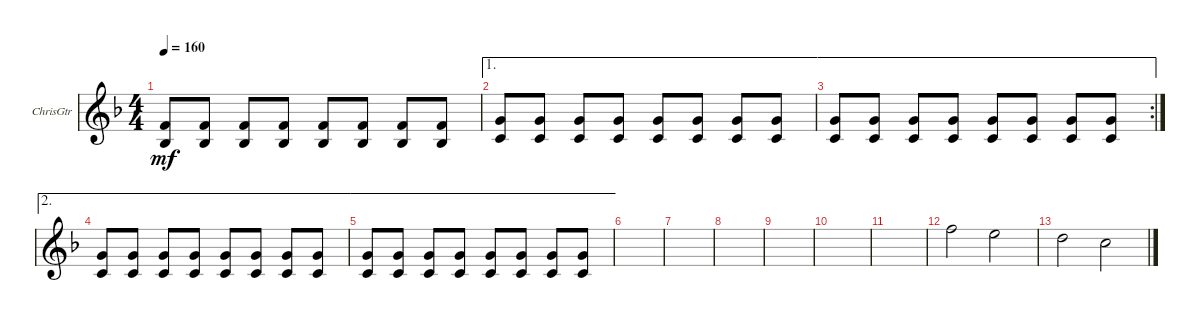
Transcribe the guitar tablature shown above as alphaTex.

\defaultSystemsLayout 4
\bracketExtendMode groupsimilarinstruments
\firstSystemTrackNameOrientation horizontal
\otherSystemsTrackNameOrientation horizontal
\track ("Lead Guitar I" "ChrisGtr") {instrument distortionguitar}
\staff {score}
\tuning (E4 B3 G3 D3 A2 D2)
\ts (4 4)
\tempo 160
\clef g2
\ks dminor
(1.5{pm} 3.4{pm}).8{dy mf} (1.5{pm} 3.4{pm}).8 (1.5{pm} 3.4{pm}).8 (1.5{pm} 3.4{pm}).8 (1.5{pm} 3.4{pm}).8 (1.5{pm} 3.4{pm}).8 (1.5{pm} 3.4{pm}).8 (1.5{pm} 3.4{pm}).8 |
\ae 1
(3.5{pm} 5.4{pm}).8 (3.5{pm} 5.4{pm}).8 (3.5{pm} 5.4{pm}).8 (3.5{pm} 5.4{pm}).8 (3.5{pm} 5.4{pm}).8 (3.5{pm} 5.4{pm}).8 (3.5{pm} 5.4{pm}).8 (3.5{pm} 5.4{pm}).8 |
\ae 1
\rc 2
(3.5{pm} 5.4{pm}).8 (3.5{pm} 5.4{pm}).8 (3.5{pm} 5.4{pm}).8 (3.5{pm} 5.4{pm}).8 (3.5{pm} 5.4{pm}).8 (3.5{pm} 5.4{pm}).8 (3.5{pm} 5.4{pm}).8 (3.5{pm} 5.4{pm}).8 |
\ae 2
(3.5{pm} 5.4{pm}).8 (3.5{pm} 5.4{pm}).8 (3.5{pm} 5.4{pm}).8 (3.5{pm} 5.4{pm}).8 (3.5{pm} 5.4{pm}).8 (3.5{pm} 5.4{pm}).8 (3.5{pm} 5.4{pm}).8 (3.5{pm} 5.4{pm}).8 |
\ae 2
(3.5{pm} 5.4{pm}).8 (3.5{pm} 5.4{pm}).8 (3.5{pm} 5.4{pm}).8 (3.5{pm} 5.4{pm}).8 (3.5{pm} 5.4{pm}).8 (3.5{pm} 5.4{pm}).8 (3.5{pm} 5.4{pm}).8 (3.5{pm} 5.4{pm}).8 |
|
|
|
|
|
|
15.4.2 14.4.2 |
12.4.2 10.4.2
